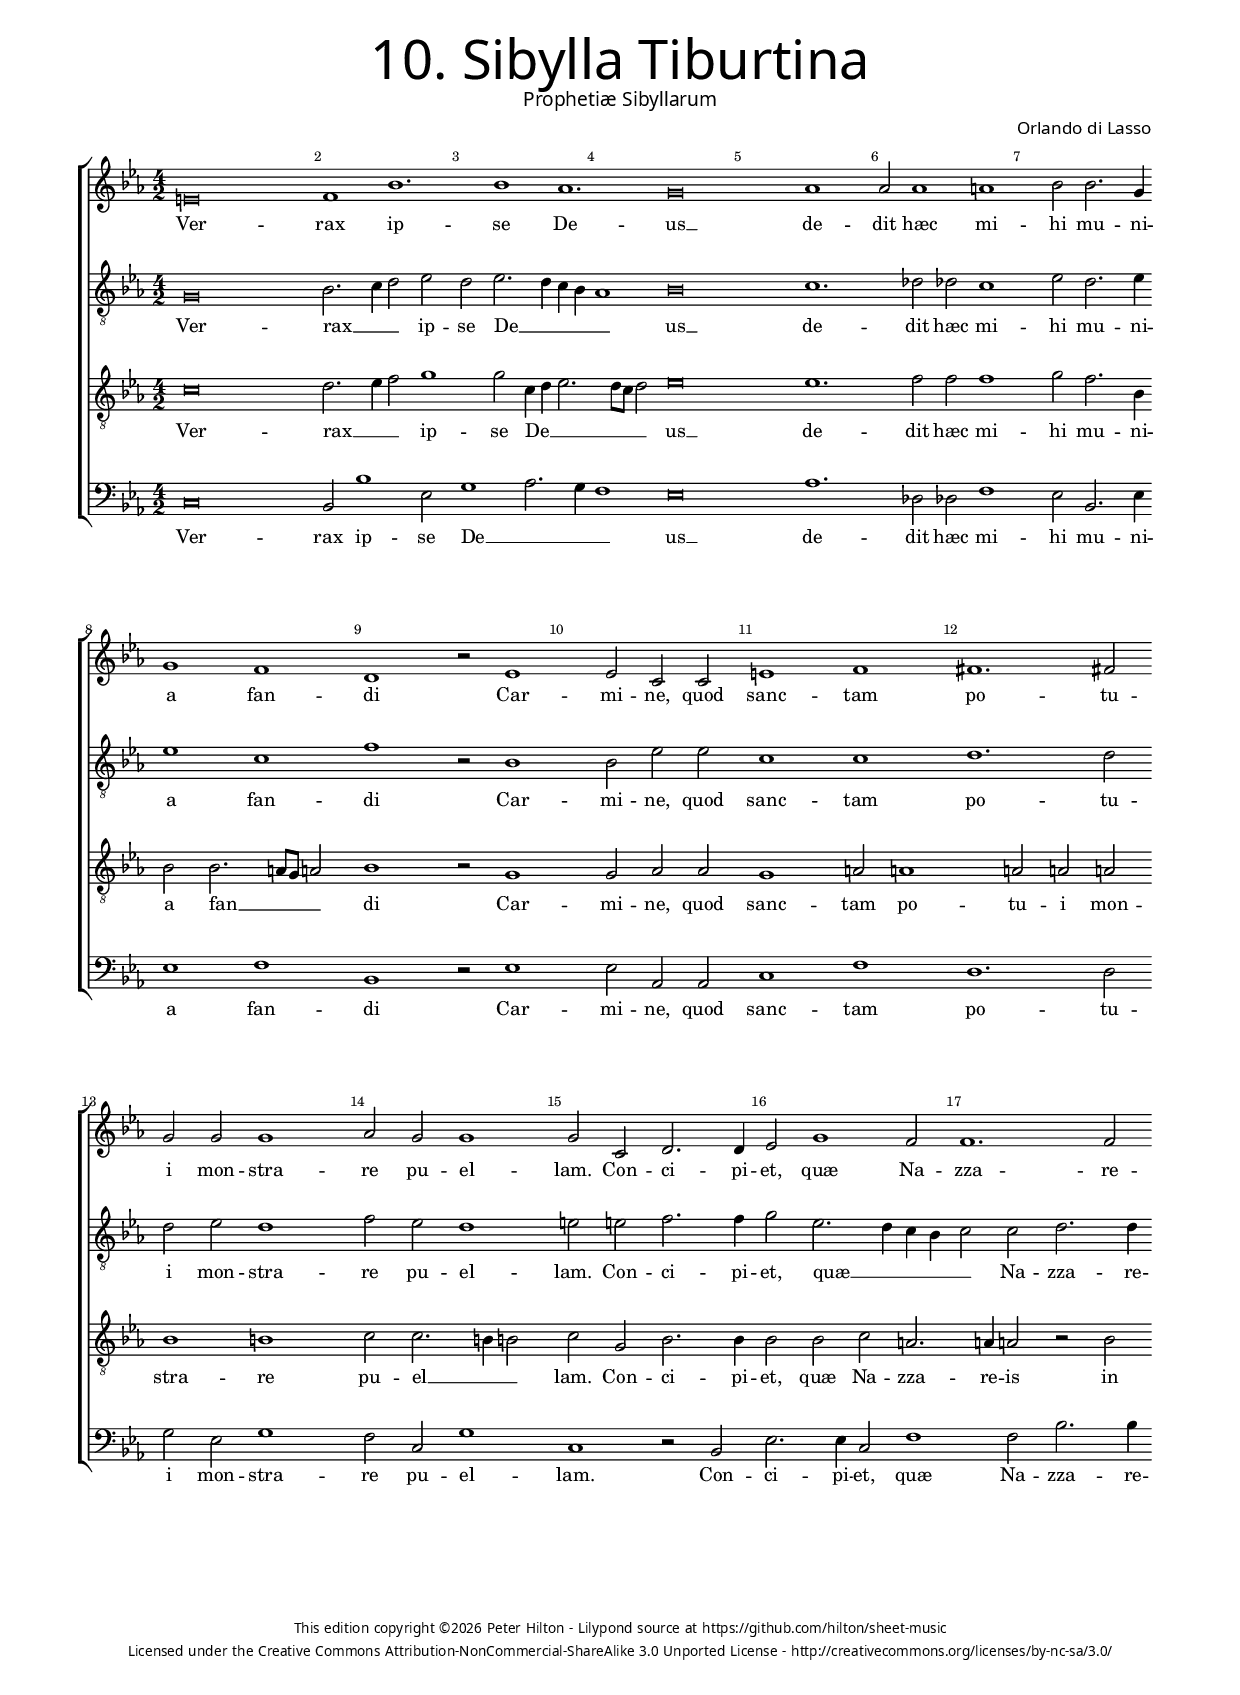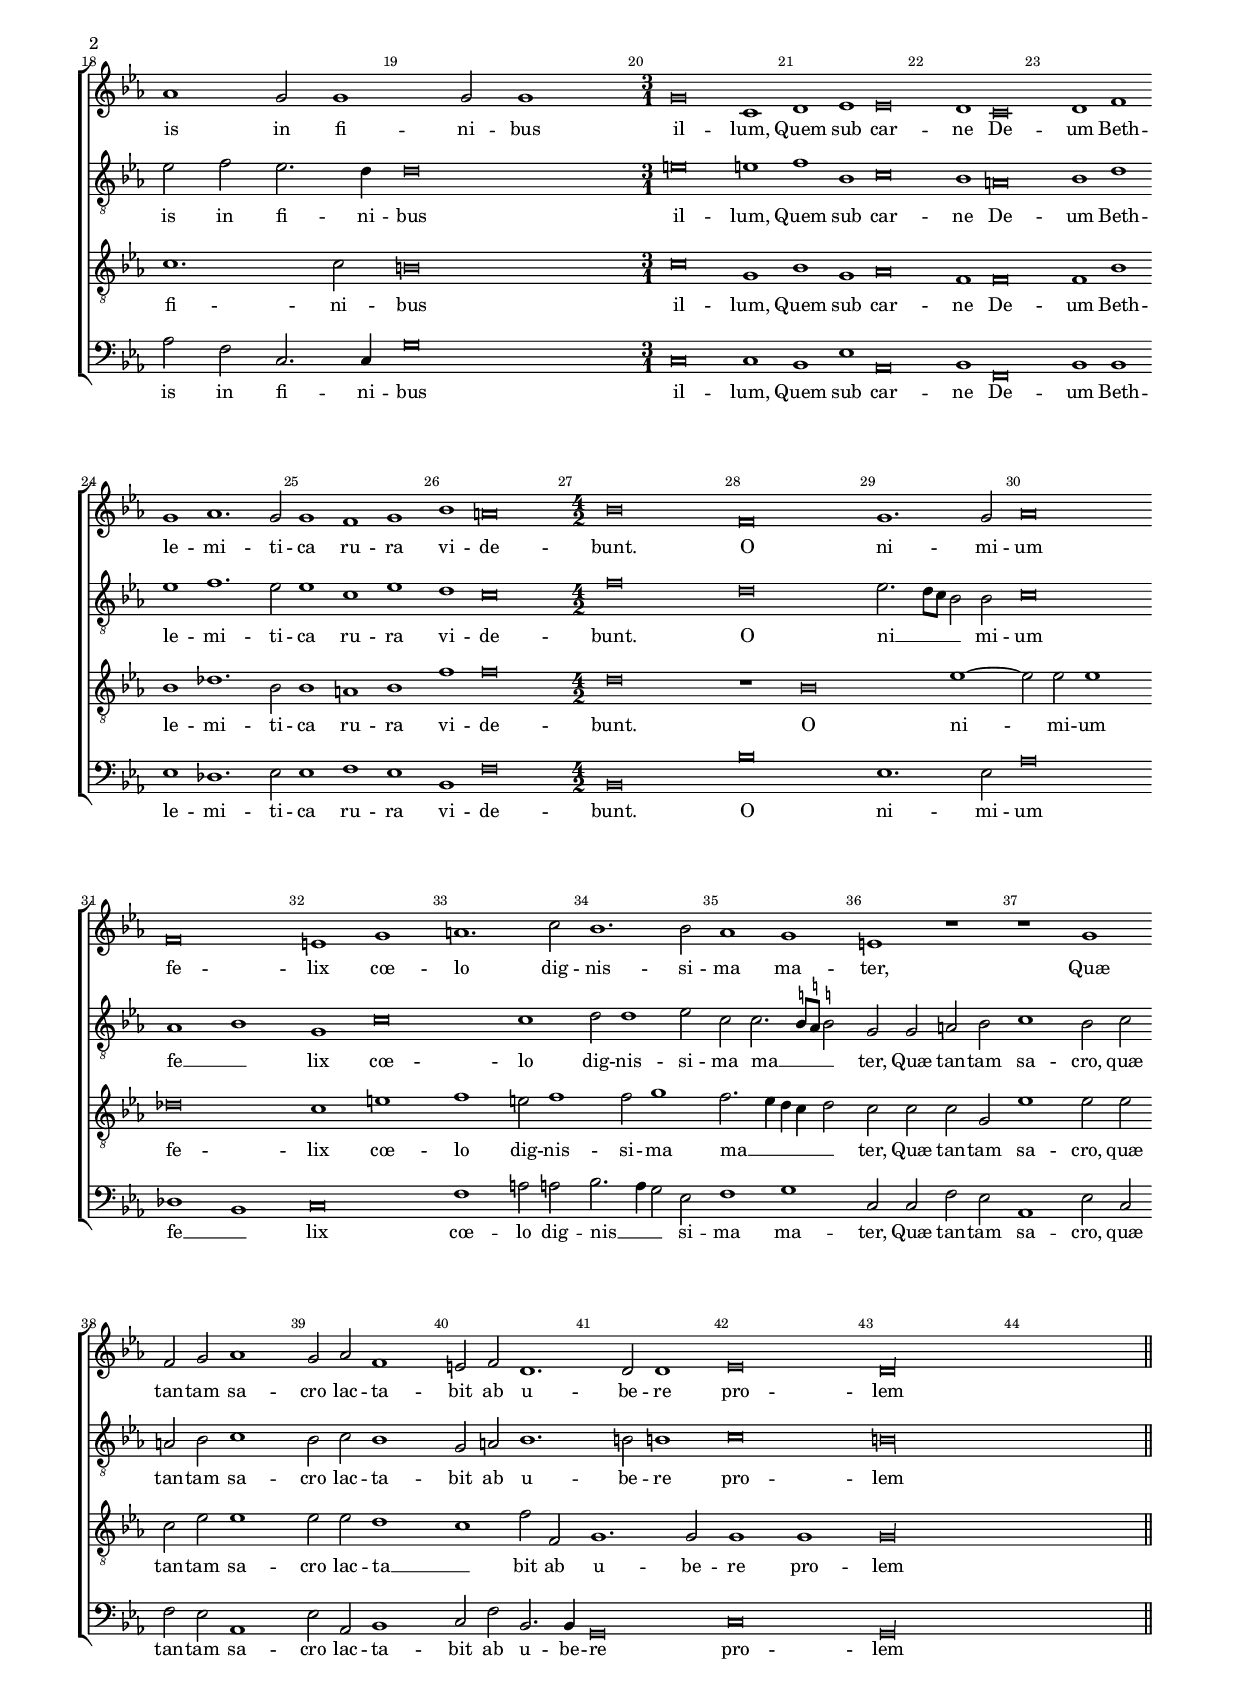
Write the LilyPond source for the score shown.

% Copyright ©2013 Peter Hilton - https://github.com/hilton
% CPDL #30373
% http://www.cpdl.org/wiki/index.php/Prophetiae_Sibyllarum_-_X._Sibylla_Tiburtina_(Orlando_di_Lasso)

\version "2.10.33"
\pointAndClickOff

#(set-global-staff-size 15)

\paper { 
	#(define fonts (make-pango-font-tree "Century Schoolbook L" "Source Sans Pro" "Luxi Mono" (/ 15 20)))
	top-margin = 15\mm
	left-margin = 15\mm
	right-margin = 15\mm
	system-system-spacing = #'( (padding . 10) (basic-distance . 20) (stretchability . 100) )
	ragged-bottom = ##f
	ragged-last-bottom = ##t 
} 

year = #(strftime "©%Y" (localtime (current-time)))

\header {
	title = \markup \medium \fontsize #6 \override #'(font-name . "Source Sans Pro Light") {
		"10. Sibylla Tiburtina"
	}
	subtitle = \markup \medium \sans {
		"Prophetiæ Sibyllarum"
	}
	composer = \markup \sans {
		"Orlando di Lasso"
	}
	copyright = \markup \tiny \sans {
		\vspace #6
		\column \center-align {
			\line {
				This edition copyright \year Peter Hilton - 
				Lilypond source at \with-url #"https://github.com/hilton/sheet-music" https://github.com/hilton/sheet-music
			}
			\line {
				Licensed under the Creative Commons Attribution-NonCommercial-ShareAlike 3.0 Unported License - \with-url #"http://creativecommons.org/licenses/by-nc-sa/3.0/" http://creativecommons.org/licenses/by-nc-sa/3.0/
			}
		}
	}
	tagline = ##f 
}

global= { 
	\key es \major
	\time 4/2
	\tempo 2 = 100
	\set Staff.midiInstrument = "choir aahs"
	\accidentalStyle "forget"
}

showBarLine = { \once \override Score.BarLine #'transparent = ##f }

soprano = \new Voice { \transpose c es {
	\relative c' {
		\override NoteHead #'style = #'baroque
		cis\breve d1 g1. g1 f1. e\breve f1 f2 f1 fis g2 g2. e4
		e1 d b r2 c1 c2 a a cis1 d dis1. dis2 e e e1 f2 e e1
		e2 a, b2. b4 c2 e1 d2 d1. d2 f1 e2 e1 e2 e1 
			\set Score.proportionalNotationDuration = #(ly:make-moment 1 1)
			\time 3/1 e\breve a,1 b c c\breve
		b1 a\breve b1 d e f1. e2 e1 d e g fis\breve 
			\set Score.proportionalNotationDuration = #(ly:make-moment 1 2)
			\time 4/2 g d e1. e2
		f\breve d cis1 e fis1. a2 g1. g2 f1 e cis r
		r e \break d2 e f1 e2 f d1 cis2 d b1. b2 b1 c\breve b\longa \showBarLine \bar "||"
	}
	\addlyrics {
		Ver -- rax ip -- se De -- us __ de -- dit hæc mi -- hi mu -- ni -- 
		a fan -- di Car -- mi -- ne, quod sanc -- tam po -- tu -- i mon -- stra -- re pu -- el -- 
		lam. Con -- ci -- pi -- et, quæ Na -- zza -- re -- is in fi -- ni -- bus il -- lum, Quem sub car -- 
		ne De -- um Beth -- le -- mi -- ti -- ca ru -- ra vi -- de -- bunt. O ni -- mi -- 
		um fe -- lix cœ -- lo dig -- nis -- si -- ma ma -- ter, 
		Quæ tan -- tam sa -- cro lac -- ta -- bit ab u -- be -- re pro -- lem
	}
}}

alto = \new Voice { \transpose c es {
	\relative c {
		\override NoteHead #'style = #'baroque
		\clef "treble_8"
		e\breve g2. a4 b2 c b c2. b4 a g f1 g\breve a1. bes2 bes a1 c2 b2. c4
		c1 a d r2 g,1 g2 c c a1 a b1. b2 b c b1 d2 c b1
		cis2 cis d2. d4 e2 c2. b4 a g a2 a b2. b4 c2 d c2. b4 b\breve \time 3/1 cis\breve cis1 d g, a\breve
		g1 fis\breve g1 b c d1. c2 c1 a c b a\breve \time 4/2 d b c2. b8 a g2 g
		a\breve f1 g e a\breve a1 b2 b1 c2 a a2. \set suggestAccidentals = ##t gis8 fis gis2 \set suggestAccidentals = ##f e  e fis g
		a1 g2 a fis g a1 g2 a g1 e2 fis g1. gis2 gis1 a\breve gis\longa
	}
	\addlyrics {
		Ver -- rax __ _ _ ip -- se De __ _ _ _ _ us __ de -- dit hæc mi -- hi mu -- ni -- 
		a fan -- di Car -- mi -- ne, quod sanc -- tam po -- tu -- i mon -- stra -- re pu -- el -- 
		lam. Con -- ci -- pi -- et, quæ __ _ _ _ _ Na -- zza -- re -- is in fi -- ni -- bus il -- lum, Quem sub car -- 
		ne De -- um Beth -- le -- mi -- ti -- ca ru -- ra vi -- de -- bunt. O ni __ _ _ _ mi -- 
		um fe __ _ lix cœ -- lo dig -- nis -- si -- ma ma __ _ _ _ ter, 
		Quæ tan -- tam sa -- cro, quæ tan -- tam sa -- cro lac -- ta -- bit ab u -- be -- re pro -- lem
	}
}}

tenor = \new Voice { \transpose c es {
	\relative c' {
		\override NoteHead #'style = #'baroque
		\clef "treble_8"
		a\breve b2. c4 d2 e1 e2 a,4 b c2. b8 a b2 c\breve c1. d2 d d1 e2 d2. g,4
		g2 g2. fis8 e fis2 g1 r2 e1 e2 f f e1 fis2 fis1 fis2 fis fis g1 gis a2 a2. gis4 gis2
		a e g2. g4 g2 g a fis2. fis4 fis2 r g a1. a2 gis\breve \time 3/1 a\breve e1 g e f\breve
		d1 d\breve d1 g g bes1. g2 g1 fis g d' d\breve \time 4/2 b r1 g\breve c1~ c2
		c2 c1 bes\breve a1 cis d cis2 d1 d2 e1 d2. c4 b a b2 a a a e
		c'1 c2 c a c c1 c2 c b1 a d2 d, e1. e2 e1 e e\longa
	}
	\addlyrics {
		Ver -- rax __ _ _ ip -- se De __ _ _ _ _ _ us __ de -- dit hæc mi -- hi mu -- ni -- 
		a fan __ _ _ _ di Car -- mi -- ne, quod sanc -- tam po -- tu -- i mon -- stra -- re pu -- el __ _ _
		lam. Con -- ci -- pi -- et, quæ Na -- zza -- re -- is in fi -- ni -- bus il -- lum, Quem sub car -- 
		ne De -- um Beth -- le -- mi -- ti -- ca ru -- ra vi -- de -- bunt. O ni -- mi -- 
		um fe -- lix cœ -- lo dig -- nis -- si -- ma ma __ _ _ _ _ ter, 
		Quæ tan -- tam sa -- cro, quæ tan -- tam sa -- cro lac -- ta __ _ bit ab u -- be -- re pro -- lem
	}
}}

bass = \new Voice { \transpose c es {
	\relative c {
		\override NoteHead #'style = #'baroque
		\clef "bass"
		a\breve g2 g'1 c,2 e1 f2. e4 d1 c\breve f1. bes,2 bes d1 c2 g2. c4
		c1 d g, r2 c1 c2 f, f a1 d b1. b2 e c e1 d2 a e'1 
		a,1 r2 g2 c2. c4 a2 d1 d2 g2. g4 f2 d a2. a4 e'\breve \time 3/1 a,\breve a1 g c f,\breve
		g1 d\breve g1 g c bes1. c2 c1 d c g d'\breve \time 4/2 g, g' c,1. c2
		f\breve bes,1 g a\breve d1 fis2 fis g2. f4 e2 c  d1 e a,2 a d c
		f,1 c'2 a d c f,1 c'2 f,2 g1 a2 d g,2. g4 e\breve a e\longa
	}
	\addlyrics {
		Ver -- rax ip -- se De __ _ _ _ us __ de -- dit hæc mi -- hi mu -- ni -- 
		a fan -- di Car -- mi -- ne, quod sanc -- tam po -- tu -- i mon -- stra -- re pu -- el -- 
		lam. Con -- ci -- pi -- et, quæ Na -- zza -- re -- is in fi -- ni -- bus il -- lum, Quem sub car -- 
		ne De -- um Beth -- le -- mi -- ti -- ca ru -- ra vi -- de -- bunt. O ni -- mi -- 
		um fe __ _ lix cœ -- lo dig -- nis __ _ _ si -- ma ma -- ter, 
		Quæ tan -- tam sa -- cro, quæ tan -- tam sa -- cro  lac -- ta -- bit ab u -- be -- re pro -- lem
	}
}}

\layout {
	indent = #0
	\context {
		\Score
		\override BarNumber #'self-alignment-X = #CENTER
		\override BarNumber #'break-visibility = #'#(#f #t #t)
		\override BarLine #'transparent = ##t
		\override VerticalAxisGroup #'staff-staff-spacing = #'((basic-distance . 15) (stretchability . 100))
	}
	\context { 
		\StaffGroup
		\remove "Span_bar_engraver"	
	}
}

\score {
	\new StaffGroup << 
		\set Score.proportionalNotationDuration = #(ly:make-moment 1 8)
		\override Score.MetronomeMark #'transparent = ##t
		\new Staff << \global \soprano >> 
		\new Staff << \global \alto >> 
		\new Staff << \global \tenor >> 
		\new Staff << \global \bass >> 
	>> 
	\layout { }
	\midi { }
}
